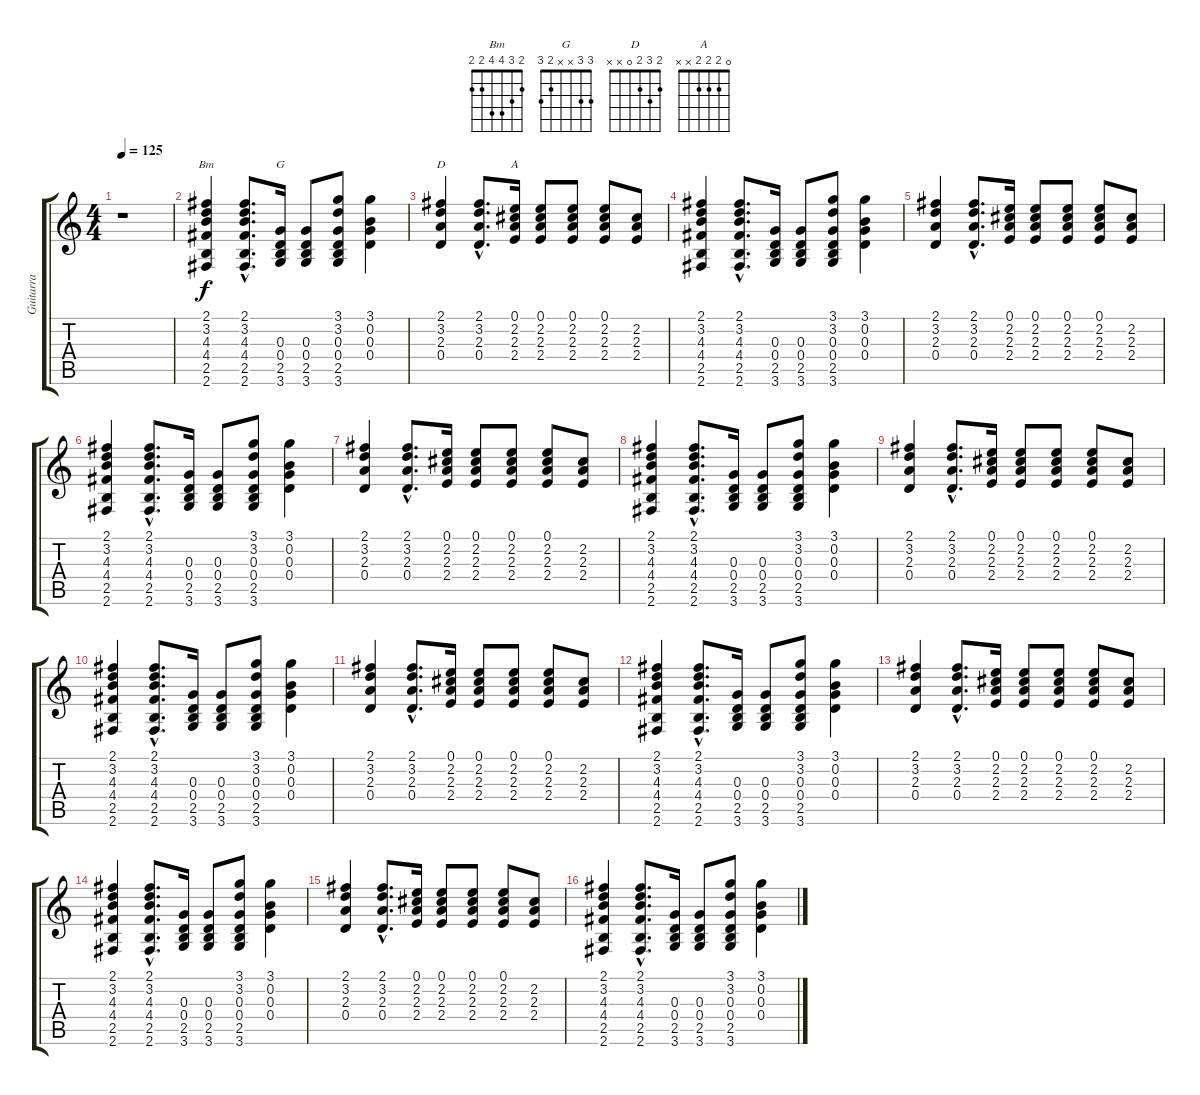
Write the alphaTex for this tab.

\track ("Guitarra" "Guitarra") {instrument overdrivenguitar}
\staff {score tabs}
\tuning (E4 B3 G3 D3 A2 E2) {hide}
\chord ("Bm" 2 3 4 4 2 2)
\chord ("G" 3 3 x x 2 3)
\chord ("D" 2 3 2 0 x x)
\chord ("A" 0 2 2 2 x x)
\ts (4 4)
\tempo 125
\clef g2
\ks c
r.1{dy f instrument overdrivenguitar} |
(2.1 3.2 4.3 4.4 2.5 2.6).4{ch "Bm"} (2.1{hac} 3.2{hac} 4.3{hac} 4.4{hac} 2.5{hac} 2.6{hac}).8{d} (0.3 0.4 2.5 3.6).16{ch "G"} (0.3 0.4 2.5 3.6).8 (3.1 3.2 0.3 0.4 2.5 3.6).8 (3.1 0.2 0.3 0.4).4 |
(2.1 3.2 2.3 0.4).4{ch "D"} (2.1{hac} 3.2{hac} 2.3{hac} 0.4{hac}).8{d} (0.1 2.2 2.3 2.4).16{ch "A"} (0.1 2.2 2.3 2.4).8 (0.1 2.2 2.3 2.4).8 (0.1 2.2 2.3 2.4).8 (2.2 2.3 2.4).8 |
(2.1 3.2 4.3 4.4 2.5 2.6).4 (2.1{hac} 3.2{hac} 4.3{hac} 4.4{hac} 2.5{hac} 2.6{hac}).8{d} (0.3 0.4 2.5 3.6).16 (0.3 0.4 2.5 3.6).8 (3.1 3.2 0.3 0.4 2.5 3.6).8 (3.1 0.2 0.3 0.4).4 |
(2.1 3.2 2.3 0.4).4 (2.1{hac} 3.2{hac} 2.3{hac} 0.4{hac}).8{d} (0.1 2.2 2.3 2.4).16 (0.1 2.2 2.3 2.4).8 (0.1 2.2 2.3 2.4).8 (0.1 2.2 2.3 2.4).8 (2.2 2.3 2.4).8 |
(2.1 3.2 4.3 4.4 2.5 2.6).4 (2.1{hac} 3.2{hac} 4.3{hac} 4.4{hac} 2.5{hac} 2.6{hac}).8{d} (0.3 0.4 2.5 3.6).16 (0.3 0.4 2.5 3.6).8 (3.1 3.2 0.3 0.4 2.5 3.6).8 (3.1 0.2 0.3 0.4).4 |
(2.1 3.2 2.3 0.4).4 (2.1{hac} 3.2{hac} 2.3{hac} 0.4{hac}).8{d} (0.1 2.2 2.3 2.4).16 (0.1 2.2 2.3 2.4).8 (0.1 2.2 2.3 2.4).8 (0.1 2.2 2.3 2.4).8 (2.2 2.3 2.4).8 |
(2.1 3.2 4.3 4.4 2.5 2.6).4 (2.1{hac} 3.2{hac} 4.3{hac} 4.4{hac} 2.5{hac} 2.6{hac}).8{d} (0.3 0.4 2.5 3.6).16 (0.3 0.4 2.5 3.6).8 (3.1 3.2 0.3 0.4 2.5 3.6).8 (3.1 0.2 0.3 0.4).4 |
(2.1 3.2 2.3 0.4).4 (2.1{hac} 3.2{hac} 2.3{hac} 0.4{hac}).8{d} (0.1 2.2 2.3 2.4).16 (0.1 2.2 2.3 2.4).8 (0.1 2.2 2.3 2.4).8 (0.1 2.2 2.3 2.4).8 (2.2 2.3 2.4).8 |
(2.1 3.2 4.3 4.4 2.5 2.6).4 (2.1{hac} 3.2{hac} 4.3{hac} 4.4{hac} 2.5{hac} 2.6{hac}).8{d} (0.3 0.4 2.5 3.6).16 (0.3 0.4 2.5 3.6).8 (3.1 3.2 0.3 0.4 2.5 3.6).8 (3.1 0.2 0.3 0.4).4 |
(2.1 3.2 2.3 0.4).4 (2.1{hac} 3.2{hac} 2.3{hac} 0.4{hac}).8{d} (0.1 2.2 2.3 2.4).16 (0.1 2.2 2.3 2.4).8 (0.1 2.2 2.3 2.4).8 (0.1 2.2 2.3 2.4).8 (2.2 2.3 2.4).8 |
(2.1 3.2 4.3 4.4 2.5 2.6).4 (2.1{hac} 3.2{hac} 4.3{hac} 4.4{hac} 2.5{hac} 2.6{hac}).8{d} (0.3 0.4 2.5 3.6).16 (0.3 0.4 2.5 3.6).8 (3.1 3.2 0.3 0.4 2.5 3.6).8 (3.1 0.2 0.3 0.4).4 |
(2.1 3.2 2.3 0.4).4 (2.1{hac} 3.2{hac} 2.3{hac} 0.4{hac}).8{d} (0.1 2.2 2.3 2.4).16 (0.1 2.2 2.3 2.4).8 (0.1 2.2 2.3 2.4).8 (0.1 2.2 2.3 2.4).8 (2.2 2.3 2.4).8 |
(2.1 3.2 4.3 4.4 2.5 2.6).4 (2.1{hac} 3.2{hac} 4.3{hac} 4.4{hac} 2.5{hac} 2.6{hac}).8{d} (0.3 0.4 2.5 3.6).16 (0.3 0.4 2.5 3.6).8 (3.1 3.2 0.3 0.4 2.5 3.6).8 (3.1 0.2 0.3 0.4).4 |
(2.1 3.2 2.3 0.4).4 (2.1{hac} 3.2{hac} 2.3{hac} 0.4{hac}).8{d} (0.1 2.2 2.3 2.4).16 (0.1 2.2 2.3 2.4).8 (0.1 2.2 2.3 2.4).8 (0.1 2.2 2.3 2.4).8 (2.2 2.3 2.4).8 |
(2.1 3.2 4.3 4.4 2.5 2.6).4 (2.1{hac} 3.2{hac} 4.3{hac} 4.4{hac} 2.5{hac} 2.6{hac}).8{d} (0.3 0.4 2.5 3.6).16 (0.3 0.4 2.5 3.6).8 (3.1 3.2 0.3 0.4 2.5 3.6).8 (3.1 0.2 0.3 0.4).4
